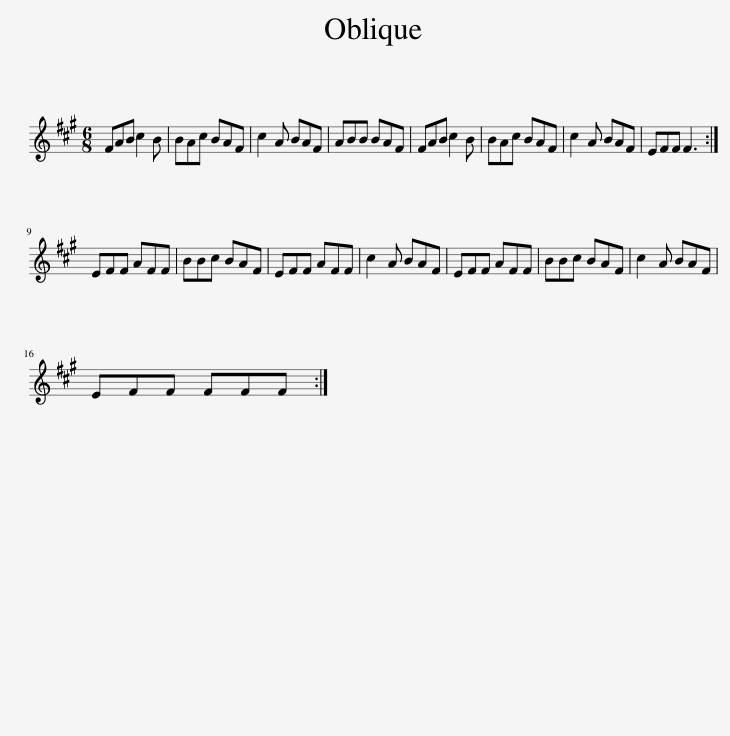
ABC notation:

X:1
L:1/8
M:6/8
I:linebreak $
K:A
V:1 treble
V:1
 FAB c2 B | BAc BAF | c2 A BAF | ABB BAF | FAB c2 B | %5
 BAc BAF | c2 A BAF | EFF F3 :|$ EFF AFF | BBc BAF | %10
 EFF AFF | c2 A BAF | EFF AFF | BBc BAF | c2 A BAF |$ %15
 EFF FFF :| %16
